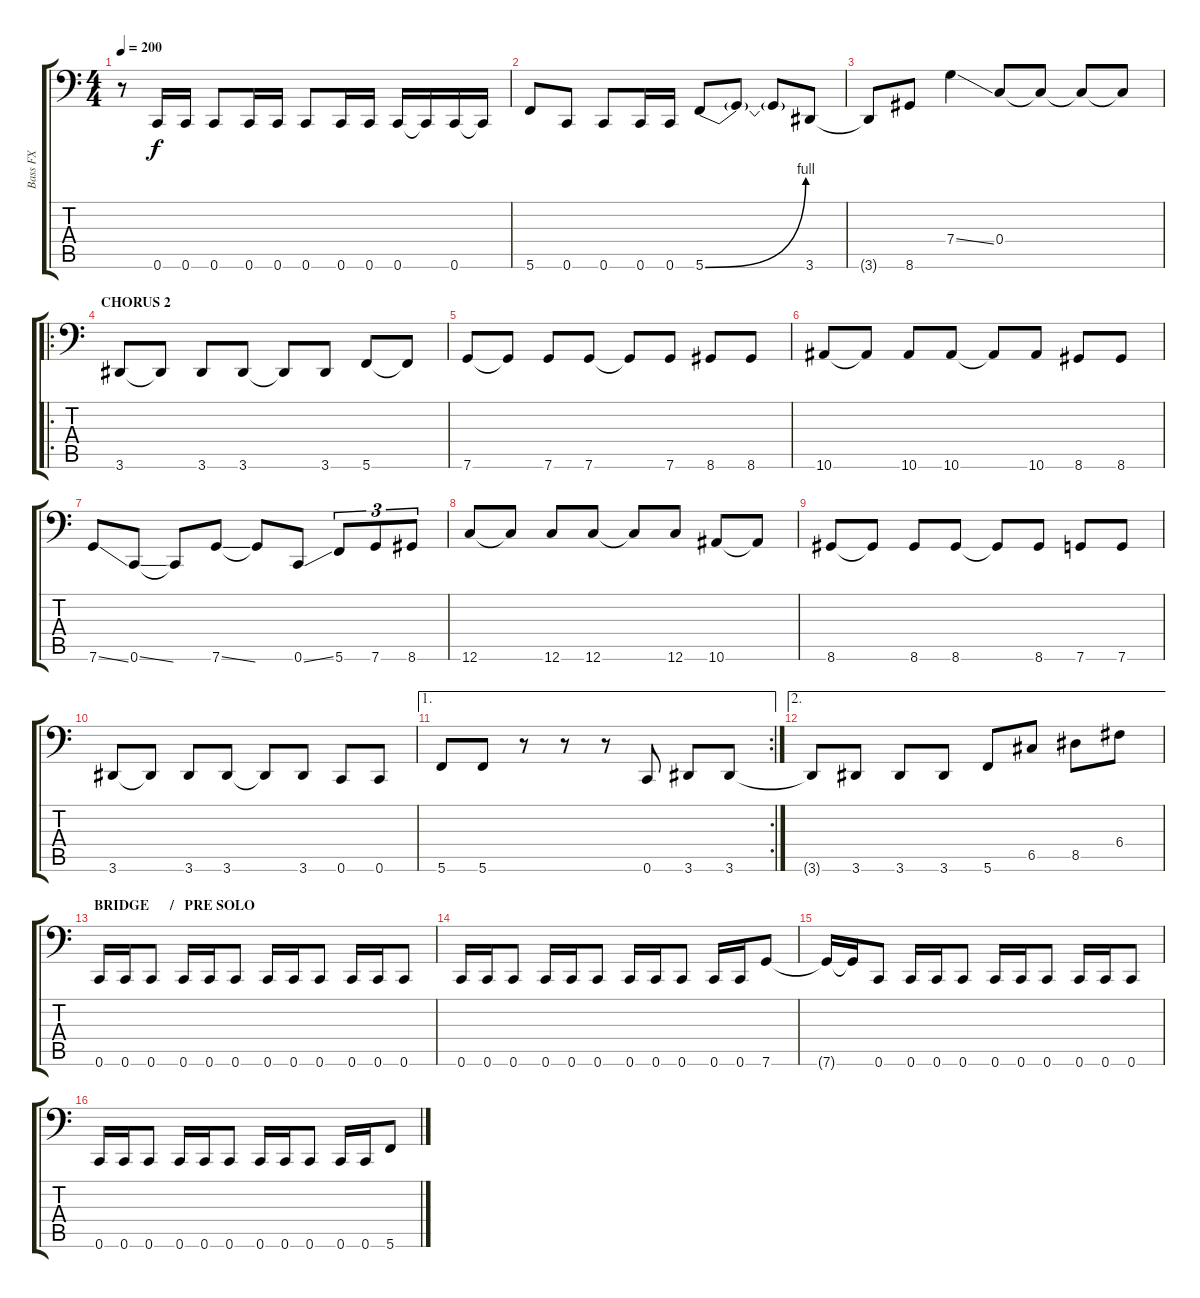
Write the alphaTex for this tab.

\track ("Bass FX" "Bass FX") {instrument slapbass1}
\staff {score tabs}
\tuning (D3 A2 F2 C2 G1 C1) {hide}
\ts (4 4)
\tempo 200
\clef f4
\ks c
r.8{dy f} 0.6.16 0.6.16 0.6.8 0.6.16 0.6.16 0.6.8 0.6.16 0.6.16 0.6.16 0.6{t}.16 0.6.16 0.6{t}.16 |
5.6.8 0.6.8 0.6.8 0.6.16 0.6.16 5.6{be (bend 0 0 60 4)}.8 5.6{t}.8 5.6{t}.8 3.6.8 |
3.6{t}.8 8.6.8 7.4{ss}.4 0.4.8 0.4{t}.8 0.4{t}.8 0.4{t}.8 |
\ro
\section ("" "CHORUS 2")
3.6.8 3.6{t}.8 3.6.8 3.6.8 3.6{t}.8 3.6.8 5.6.8 5.6{t}.8 |
7.6.8 7.6{t}.8 7.6.8 7.6.8 7.6{t}.8 7.6.8 8.6.8 8.6.8 |
10.6.8 10.6{t}.8 10.6.8 10.6.8 10.6{t}.8 10.6.8 8.6.8 8.6.8 |
7.6{ss}.8 0.6{ss}.8 0.6{t}.8 7.6{ss}.8 7.6{t}.8 0.6{ss}.8 5.6.8{tu (3 2)} 7.6.8{tu (3 2)} 8.6.8{tu (3 2)} |
12.6.8 12.6{t}.8 12.6.8 12.6.8 12.6{t}.8 12.6.8 10.6.8 10.6{t}.8 |
8.6.8 8.6{t}.8 8.6.8 8.6.8 8.6{t}.8 8.6.8 7.6.8 7.6.8 |
3.6.8 3.6{t}.8 3.6.8 3.6.8 3.6{t}.8 3.6.8 0.6.8 0.6.8 |
\ae 1
\rc 2
5.6.8 5.6.8 r.8 r.8 r.8 0.6.8 3.6.8 3.6.8 |
\ae 2
3.6{t}.8 3.6.8 3.6.8 3.6.8 5.6.8 6.5.8 8.5.8 6.4.8 |
\section ("" "BRIDGE      /   PRE SOLO")
0.6.16 0.6.16 0.6.8 0.6.16 0.6.16 0.6.8 0.6.16 0.6.16 0.6.8 0.6.16 0.6.16 0.6.8 |
0.6.16 0.6.16 0.6.8 0.6.16 0.6.16 0.6.8 0.6.16 0.6.16 0.6.8 0.6.16 0.6.16 7.6.8 |
7.6{t}.16 7.6{t}.16 0.6.8 0.6.16 0.6.16 0.6.8 0.6.16 0.6.16 0.6.8 0.6.16 0.6.16 0.6.8 |
0.6.16 0.6.16 0.6.8 0.6.16 0.6.16 0.6.8 0.6.16 0.6.16 0.6.8 0.6.16 0.6.16 5.6.8
